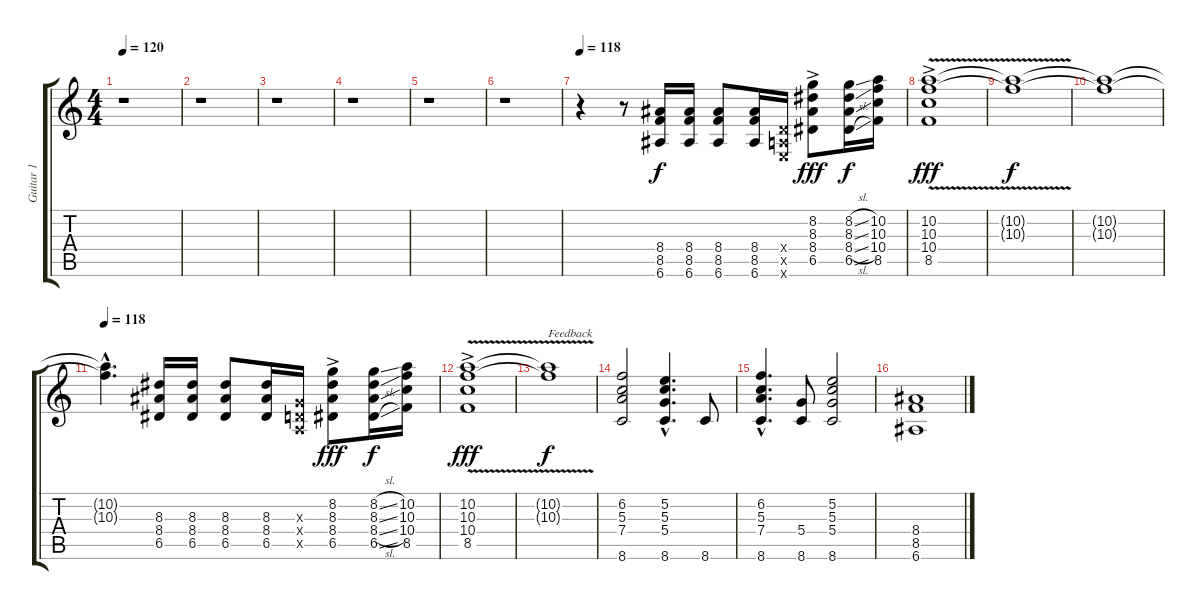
\track ("Guitar 1" "Guitar 1") {instrument overdrivenguitar}
\staff {score tabs}
\tuning (E4 B3 G3 D3 A2 E2) {hide}
\ts (4 4)
\tempo 120
\clef g2
\ks c
r.1{dy ppp} |
r.1 |
r.1 |
r.1 |
r.1 |
r.1 |
\tempo 118
r.4 r.8 (8.4 8.5 6.6).16{dy f} (8.4 8.5 6.6).16 (8.4 8.5 6.6).8 (8.4 8.5 6.6).16 (0.4{x} 0.5{x} 0.6{x}).16 (8.2{ac} 8.3{ac} 8.4{ac} 6.5{ac}).8{dy fff} (8.2{sl} 8.3{sl} 8.4{sl} 6.5{sl}).16{dy f} (10.2 10.3 10.4 8.5).16 |
(10.2{v ac} 10.3{v ac} 10.4{ac} 8.5{ac}).1{dy fff} |
(10.2{t} 10.3{t}).1{dy f} |
(10.2{t} 10.3{t}).1 |
\tempo 118
(10.2{hac t} 10.3{hac t}).4{d} (8.3 8.4 6.5).16 (8.3 8.4 6.5).16 (8.3 8.4 6.5).8 (8.3 8.4 6.5).16 (0.3{x} 0.4{x} 0.5{x}).16 (8.2{ac} 8.3{ac} 8.4{ac} 6.5{ac}).8{dy fff} (8.2{sl} 8.3{sl} 8.4{sl} 6.5{sl}).16{dy f} (10.2 10.3 10.4 8.5).16 |
(10.2{v ac} 10.3{v ac} 10.4{ac} 8.5{ac}).1{dy fff} |
(10.2{t} 10.3{t}).1{txt "Feedback" dy f} |
(6.2 5.3 7.4 8.6).2 (5.2{hac} 5.3{hac} 5.4{hac} 8.6{hac}).4{d} 8.6.8 |
(6.2{hac} 5.3{hac} 7.4{hac} 8.6{hac}).4{d} (5.4 8.6).8 (5.2 5.3 5.4 8.6).2 |
(8.4 8.5 6.6).1
